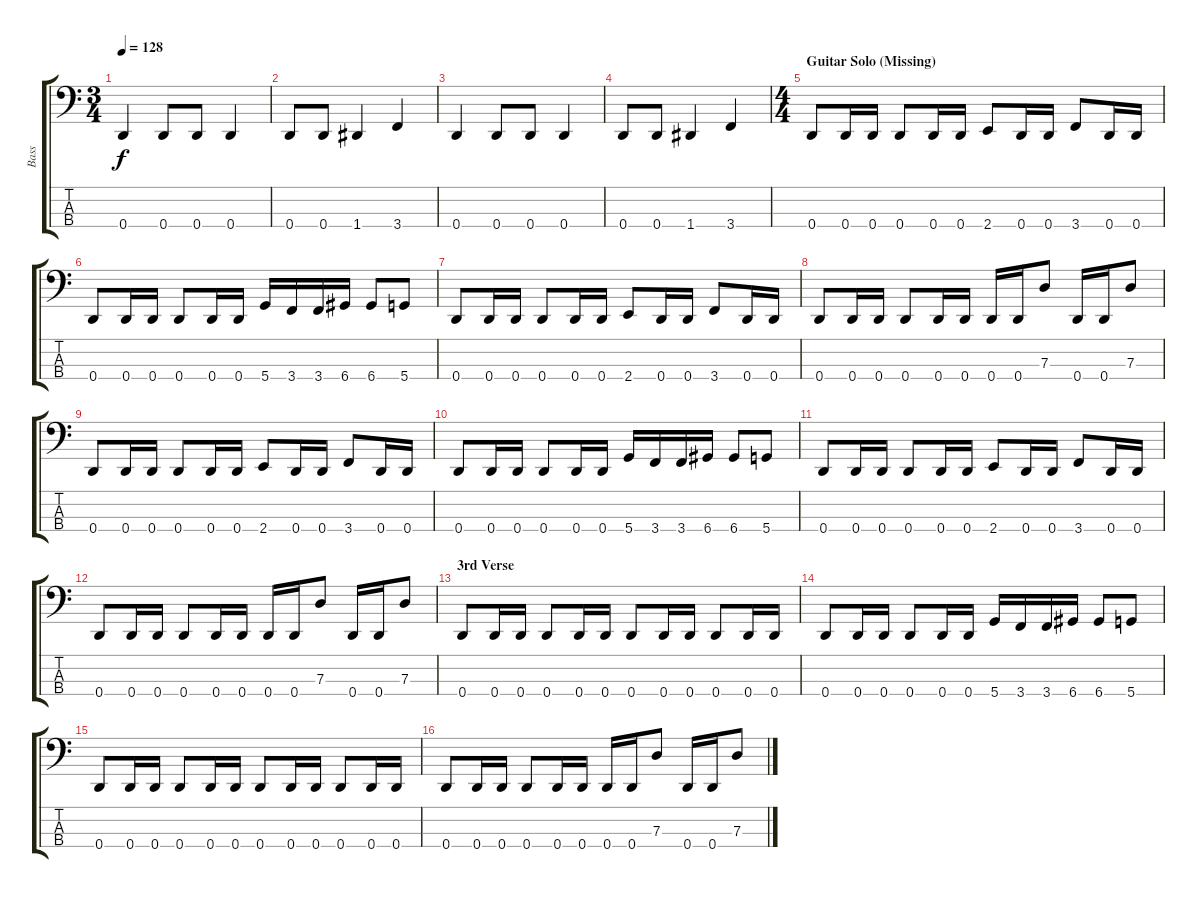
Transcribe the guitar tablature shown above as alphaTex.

\track ("Bass" "Bass") {instrument electricbasspick}
\staff {score tabs}
\tuning (F2 C2 G1 D1) {hide}
\ts (3 4)
\tempo 128
\clef f4
\ks c
0.4.4{dy f} 0.4.8 0.4.8 0.4.4 |
0.4.8 0.4.8 1.4.4 3.4.4 |
0.4.4 0.4.8 0.4.8 0.4.4 |
0.4.8 0.4.8 1.4.4 3.4.4 |
\ts (4 4)
\section ("" "Guitar Solo (Missing)")
0.4.8 0.4.16 0.4.16 0.4.8 0.4.16 0.4.16 2.4.8 0.4.16 0.4.16 3.4.8 0.4.16 0.4.16 |
0.4.8 0.4.16 0.4.16 0.4.8 0.4.16 0.4.16 5.4.16 3.4.16 3.4.16 6.4.16 6.4.8 5.4.8 |
0.4.8 0.4.16 0.4.16 0.4.8 0.4.16 0.4.16 2.4.8 0.4.16 0.4.16 3.4.8 0.4.16 0.4.16 |
0.4.8 0.4.16 0.4.16 0.4.8 0.4.16 0.4.16 0.4.16 0.4.16 7.3.8 0.4.16 0.4.16 7.3.8 |
0.4.8 0.4.16 0.4.16 0.4.8 0.4.16 0.4.16 2.4.8 0.4.16 0.4.16 3.4.8 0.4.16 0.4.16 |
0.4.8 0.4.16 0.4.16 0.4.8 0.4.16 0.4.16 5.4.16 3.4.16 3.4.16 6.4.16 6.4.8 5.4.8 |
0.4.8 0.4.16 0.4.16 0.4.8 0.4.16 0.4.16 2.4.8 0.4.16 0.4.16 3.4.8 0.4.16 0.4.16 |
0.4.8 0.4.16 0.4.16 0.4.8 0.4.16 0.4.16 0.4.16 0.4.16 7.3.8 0.4.16 0.4.16 7.3.8 |
\section ("" "3rd Verse")
0.4.8 0.4.16 0.4.16 0.4.8 0.4.16 0.4.16 0.4.8 0.4.16 0.4.16 0.4.8 0.4.16 0.4.16 |
0.4.8 0.4.16 0.4.16 0.4.8 0.4.16 0.4.16 5.4.16 3.4.16 3.4.16 6.4.16 6.4.8 5.4.8 |
0.4.8 0.4.16 0.4.16 0.4.8 0.4.16 0.4.16 0.4.8 0.4.16 0.4.16 0.4.8 0.4.16 0.4.16 |
0.4.8 0.4.16 0.4.16 0.4.8 0.4.16 0.4.16 0.4.16 0.4.16 7.3.8 0.4.16 0.4.16 7.3.8
